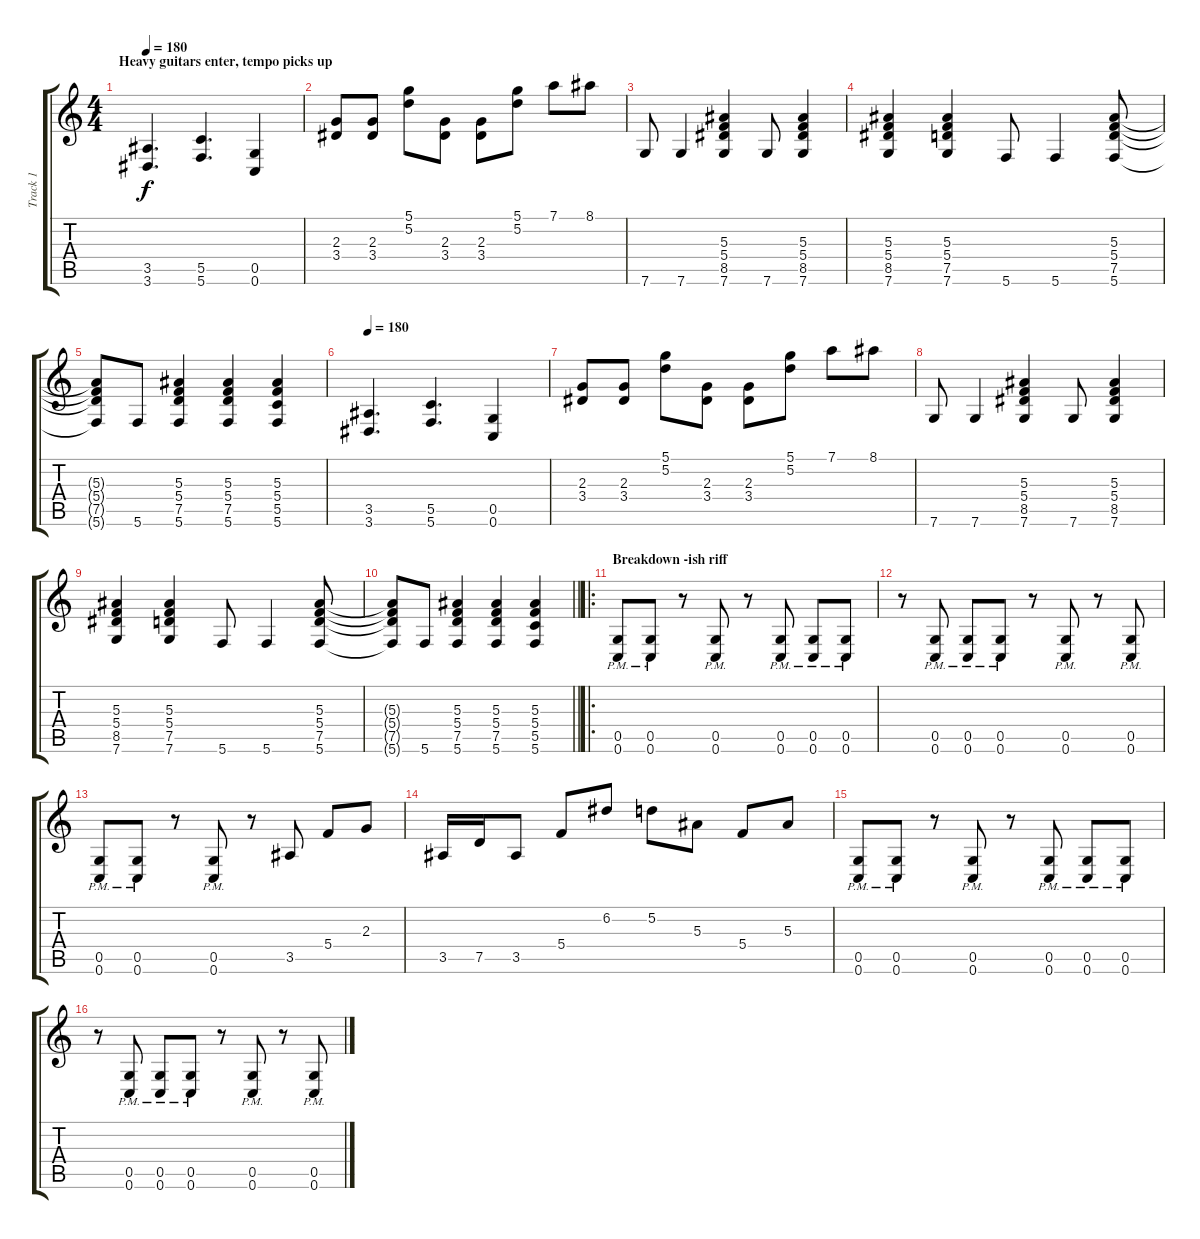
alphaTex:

\track ("Track 1" "Track 1") {instrument electricguitarjazz}
\staff {score tabs}
\tuning (D4 A3 F3 C3 G2 C2) {hide}
\ts (4 4)
\section ("" "Heavy guitars enter, tempo picks up")
\tempo 180
\clef g2
\ks c
(3.5 3.6).4{d dy f instrument overdrivenguitar} (5.5 5.6).4{d} (0.5 0.6).4 |
(2.3 3.4).8 (2.3 3.4).8 (5.1 5.2).8 (2.3 3.4).8 (2.3 3.4).8 (5.1 5.2).8 7.1.8 8.1.8 |
7.6.8 7.6.4 (5.3 5.4 8.5 7.6).4 7.6.8 (5.3 5.4 8.5 7.6).4 |
(5.3 5.4 8.5 7.6).4 (5.3 5.4 7.5 7.6).4 5.6.8 5.6.4 (5.3 5.4 7.5 5.6).8 |
(5.3{t} 5.4{t} 7.5{t} 5.6{t}).8 5.6.8 (5.3 5.4 7.5 5.6).4 (5.3 5.4 7.5 5.6).4 (5.3 5.4 5.5 5.6).4 |
\tempo 180
(3.5 3.6).4{d instrument overdrivenguitar} (5.5 5.6).4{d} (0.5 0.6).4 |
(2.3 3.4).8 (2.3 3.4).8 (5.1 5.2).8 (2.3 3.4).8 (2.3 3.4).8 (5.1 5.2).8 7.1.8 8.1.8 |
7.6.8 7.6.4 (5.3 5.4 8.5 7.6).4 7.6.8 (5.3 5.4 8.5 7.6).4 |
(5.3 5.4 8.5 7.6).4 (5.3 5.4 7.5 7.6).4 5.6.8 5.6.4 (5.3 5.4 7.5 5.6).8 |
\barLineRight lightlight
(5.3{t} 5.4{t} 7.5{t} 5.6{t}).8 5.6.8 (5.3 5.4 7.5 5.6).4 (5.3 5.4 7.5 5.6).4 (5.3 5.4 5.5 5.6).4 |
\ro
\section ("" "Breakdown -ish riff")
(0.5{pm} 0.6{pm}).8 (0.5{pm} 0.6{pm}).8 r.8 (0.5{pm} 0.6{pm}).8 r.8 (0.5{pm} 0.6{pm}).8 (0.5{pm} 0.6{pm}).8 (0.5{pm} 0.6{pm}).8 |
r.8 (0.5{pm} 0.6{pm}).8 (0.5{pm} 0.6{pm}).8 (0.5{pm} 0.6{pm}).8 r.8 (0.5{pm} 0.6{pm}).8 r.8 (0.5{pm} 0.6{pm}).8 |
(0.5{pm} 0.6{pm}).8 (0.5{pm} 0.6{pm}).8 r.8 (0.5{pm} 0.6{pm}).8 r.8 3.5.8 5.4.8 2.3.8 |
3.5.16 7.5.16 3.5.8 5.4.8 6.2.8 5.2.8 5.3.8 5.4.8 5.3.8 |
(0.5{pm} 0.6{pm}).8 (0.5{pm} 0.6{pm}).8 r.8 (0.5{pm} 0.6{pm}).8 r.8 (0.5{pm} 0.6{pm}).8 (0.5{pm} 0.6{pm}).8 (0.5{pm} 0.6{pm}).8 |
r.8 (0.5{pm} 0.6{pm}).8 (0.5{pm} 0.6{pm}).8 (0.5{pm} 0.6{pm}).8 r.8 (0.5{pm} 0.6{pm}).8 r.8 (0.5{pm} 0.6{pm}).8
